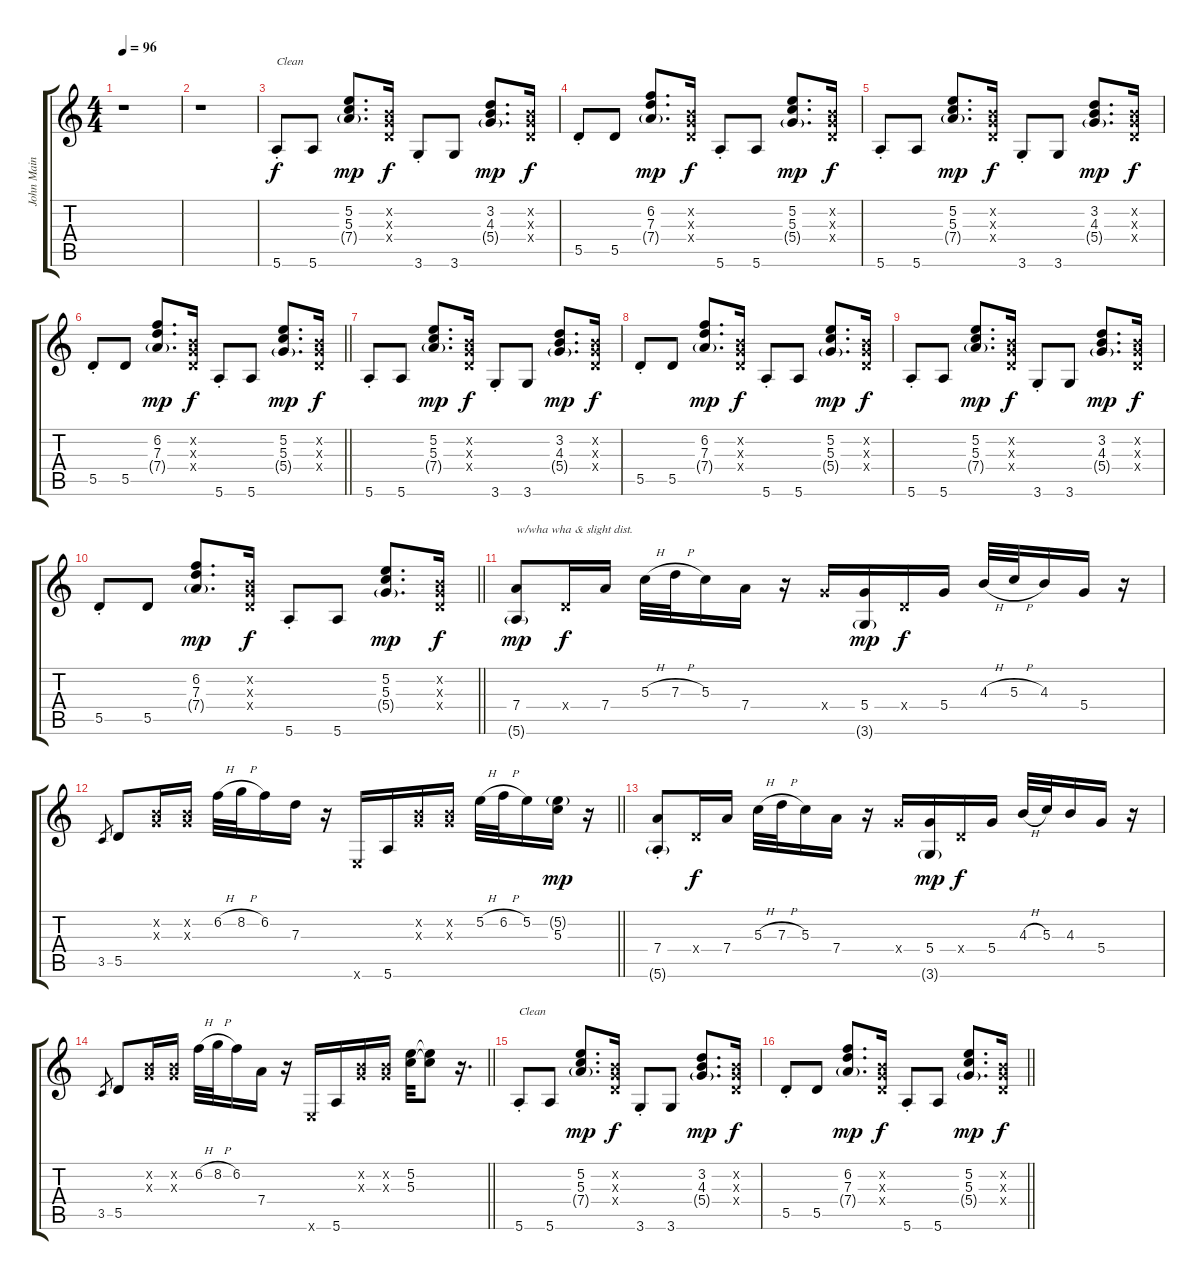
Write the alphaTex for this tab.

\track ("John Main guitar" "John Main ") {instrument electricguitarclean}
\staff {score tabs}
\tuning (E4 B3 G3 D3 A2 E2) {hide}
\ts (4 4)
\tempo 96
\clef g2
\ks c
r.1{dy f instrument electricguitarclean} |
r.1 |
5.6{st}.8{txt "Clean"} 5.6.8 (5.2 5.3 7.4{g}).8{d dy mp} (0.2{x} 0.3{x} 0.4{x}).16{dy f} 3.6{st}.8 3.6.8 (3.2 4.3 5.4{g}).8{d dy mp} (0.2{x} 0.3{x} 0.4{x}).16{dy f} |
5.5{st}.8 5.5.8 (6.2 7.3 7.4{g}).8{d dy mp} (0.2{x} 0.3{x} 0.4{x}).16{dy f} 5.6{st}.8 5.6.8 (5.2 5.3 5.4{g}).8{d dy mp} (0.2{x} 0.3{x} 0.4{x}).16{dy f} |
5.6{st}.8 5.6.8 (5.2 5.3 7.4{g}).8{d dy mp} (0.2{x} 0.3{x} 0.4{x}).16{dy f} 3.6{st}.8 3.6.8 (3.2 4.3 5.4{g}).8{d dy mp} (0.2{x} 0.3{x} 0.4{x}).16{dy f} |
\barLineRight lightlight
5.5{st}.8 5.5.8 (6.2 7.3 7.4{g}).8{d dy mp} (0.2{x} 0.3{x} 0.4{x}).16{dy f} 5.6{st}.8 5.6.8 (5.2 5.3 5.4{g}).8{d dy mp} (0.2{x} 0.3{x} 0.4{x}).16{dy f} |
5.6{st}.8 5.6.8 (5.2 5.3 7.4{g}).8{d dy mp} (0.2{x} 0.3{x} 0.4{x}).16{dy f} 3.6{st}.8 3.6.8 (3.2 4.3 5.4{g}).8{d dy mp} (0.2{x} 0.3{x} 0.4{x}).16{dy f} |
5.5{st}.8 5.5.8 (6.2 7.3 7.4{g}).8{d dy mp} (0.2{x} 0.3{x} 0.4{x}).16{dy f} 5.6{st}.8 5.6.8 (5.2 5.3 5.4{g}).8{d dy mp} (0.2{x} 0.3{x} 0.4{x}).16{dy f} |
5.6{st}.8 5.6.8 (5.2 5.3 7.4{g}).8{d dy mp} (0.2{x} 0.3{x} 0.4{x}).16{dy f} 3.6{st}.8 3.6.8 (3.2 4.3 5.4{g}).8{d dy mp} (0.2{x} 0.3{x} 0.4{x}).16{dy f} |
\barLineRight lightlight
5.5{st}.8 5.5.8 (6.2 7.3 7.4{g}).8{d dy mp} (0.2{x} 0.3{x} 0.4{x}).16{dy f} 5.6{st}.8 5.6.8 (5.2 5.3 5.4{g}).8{d dy mp} (0.2{x} 0.3{x} 0.4{x}).16{dy f} |
(7.4 5.6{g}).8{txt "w/wha wha & slight dist." dy mp volume 16 instrument distortionguitar} 0.4{x}.16{dy f} 7.4.16 5.3{h}.32 7.3{h}.32 5.3.16 7.4.16 r.16 5.4{x}.16 (5.4 3.6{g}).16{dy mp} 0.4{x}.16{dy f} 5.4.16 4.3{h}.32 5.3{h}.32 4.3.16 5.4.16 r.16 |
\barLineRight lightlight
3.5.8{gr} 5.5.8 (0.2{x} 0.3{x}).16 (0.2{x} 0.3{x}).16 6.2{h}.32 8.2{h}.32 6.2.16 7.3.16 r.16 0.6{x}.16 5.6.16 (0.2{x} 0.3{x}).16 (0.2{x} 0.3{x}).16 5.2{h}.32 6.2{h}.32 5.2.16 (5.2{g} 5.3).16{dy mp} r.16 |
(7.4 5.6{g st}).8 0.4{x}.16{dy f} 7.4.16 5.3{h}.32 7.3{h}.32 5.3.16 7.4.16 r.16 5.4{x}.16 (5.4 3.6{g}).16{dy mp} 0.4{x}.16{dy f} 5.4.16 4.3{h}.32 5.3.32 4.3.16 5.4.16 r.16 |
\barLineRight lightlight
3.5.8{gr} 5.5.8 (0.2{x} 0.3{x}).16 (0.2{x} 0.3{x}).16 6.2{h}.32 8.2{h}.32 6.2.16 7.4.16 r.16 0.6{x}.16 5.6.16 (0.2{x} 0.3{x}).16 (0.2{x} 0.3{x}).16 (5.2 5.3).32 (5.2{t} 5.3{t}).8 r.16{d} |
5.6{st}.8{txt "Clean" instrument electricguitarclean} 5.6.8 (5.2 5.3 7.4{g}).8{d dy mp} (0.2{x} 0.3{x} 0.4{x}).16{dy f} 3.6{st}.8 3.6.8 (3.2 4.3 5.4{g}).8{d dy mp} (0.2{x} 0.3{x} 0.4{x}).16{dy f} |
\barLineRight lightlight
5.5{st}.8 5.5.8 (6.2 7.3 7.4{g}).8{d dy mp} (0.2{x} 0.3{x} 0.4{x}).16{dy f} 5.6{st}.8 5.6.8 (5.2 5.3 5.4{g}).8{d dy mp} (0.2{x} 0.3{x} 0.4{x}).16{dy f}
